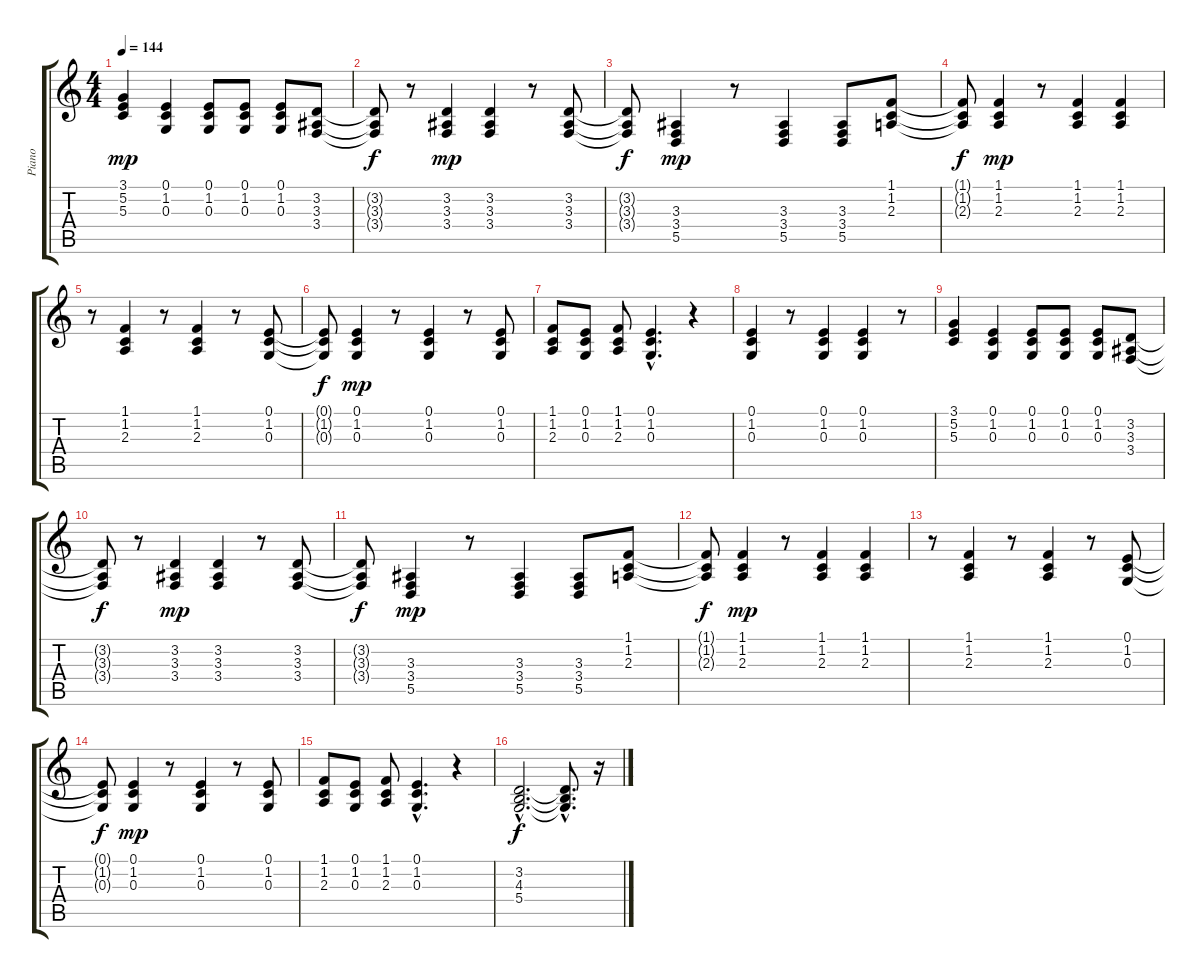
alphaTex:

\track ("Piano" "Piano") {instrument brightacousticpiano}
\staff {score tabs}
\tuning (E4 B3 G3 D3 A2 E2) {hide}
\ts (4 4)
\tempo 144
\clef g2
\ks c
(3.1 5.2 5.3).4{dy mp} (0.1 1.2 0.3).4 (0.1 1.2 0.3).8 (0.1 1.2 0.3).8 (0.1 1.2 0.3).8 (3.2 3.3 3.4).8 |
(3.2{t} 3.3{t} 3.4{t}).8{dy f} r.8 (3.2 3.3 3.4).4{dy mp} (3.2 3.3 3.4).4 r.8 (3.2 3.3 3.4).8 |
(3.2{t} 3.3{t} 3.4{t}).8{dy f} (3.3 3.4 5.5).4{dy mp} r.8 (3.3 3.4 5.5).4 (3.3 3.4 5.5).8 (1.1 1.2 2.3).8 |
(1.1{t} 1.2{t} 2.3{t}).8{dy f} (1.1 1.2 2.3).4{dy mp} r.8 (1.1 1.2 2.3).4 (1.1 1.2 2.3).4 |
r.8 (1.1 1.2 2.3).4 r.8 (1.1 1.2 2.3).4 r.8 (0.1 1.2 0.3).8 |
(0.1{t} 1.2{t} 0.3{t}).8{dy f} (0.1 1.2 0.3).4{dy mp} r.8 (0.1 1.2 0.3).4 r.8 (0.1 1.2 0.3).8 |
(1.1 1.2 2.3).8 (0.1 1.2 0.3).8 (1.1 1.2 2.3).8 (0.1{hac} 1.2{hac} 0.3{hac}).4{d} r.4 |
(0.1 1.2 0.3).4 r.8 (0.1 1.2 0.3).4 (0.1 1.2 0.3).4 r.8 |
(3.1 5.2 5.3).4 (0.1 1.2 0.3).4 (0.1 1.2 0.3).8 (0.1 1.2 0.3).8 (0.1 1.2 0.3).8 (3.2 3.3 3.4).8 |
(3.2{t} 3.3{t} 3.4{t}).8{dy f} r.8 (3.2 3.3 3.4).4{dy mp} (3.2 3.3 3.4).4 r.8 (3.2 3.3 3.4).8 |
(3.2{t} 3.3{t} 3.4{t}).8{dy f} (3.3 3.4 5.5).4{dy mp} r.8 (3.3 3.4 5.5).4 (3.3 3.4 5.5).8 (1.1 1.2 2.3).8 |
(1.1{t} 1.2{t} 2.3{t}).8{dy f} (1.1 1.2 2.3).4{dy mp} r.8 (1.1 1.2 2.3).4 (1.1 1.2 2.3).4 |
r.8 (1.1 1.2 2.3).4 r.8 (1.1 1.2 2.3).4 r.8 (0.1 1.2 0.3).8 |
(0.1{t} 1.2{t} 0.3{t}).8{dy f} (0.1 1.2 0.3).4{dy mp} r.8 (0.1 1.2 0.3).4 r.8 (0.1 1.2 0.3).8 |
(1.1 1.2 2.3).8 (0.1 1.2 0.3).8 (1.1 1.2 2.3).8 (0.1{hac} 1.2{hac} 0.3{hac}).4{d} r.4 |
(3.2{hac} 4.3{hac} 5.4{hac}).2{d dy f} (3.2{hac t} 4.3{hac t} 5.4{hac t}).8{d} r.16
